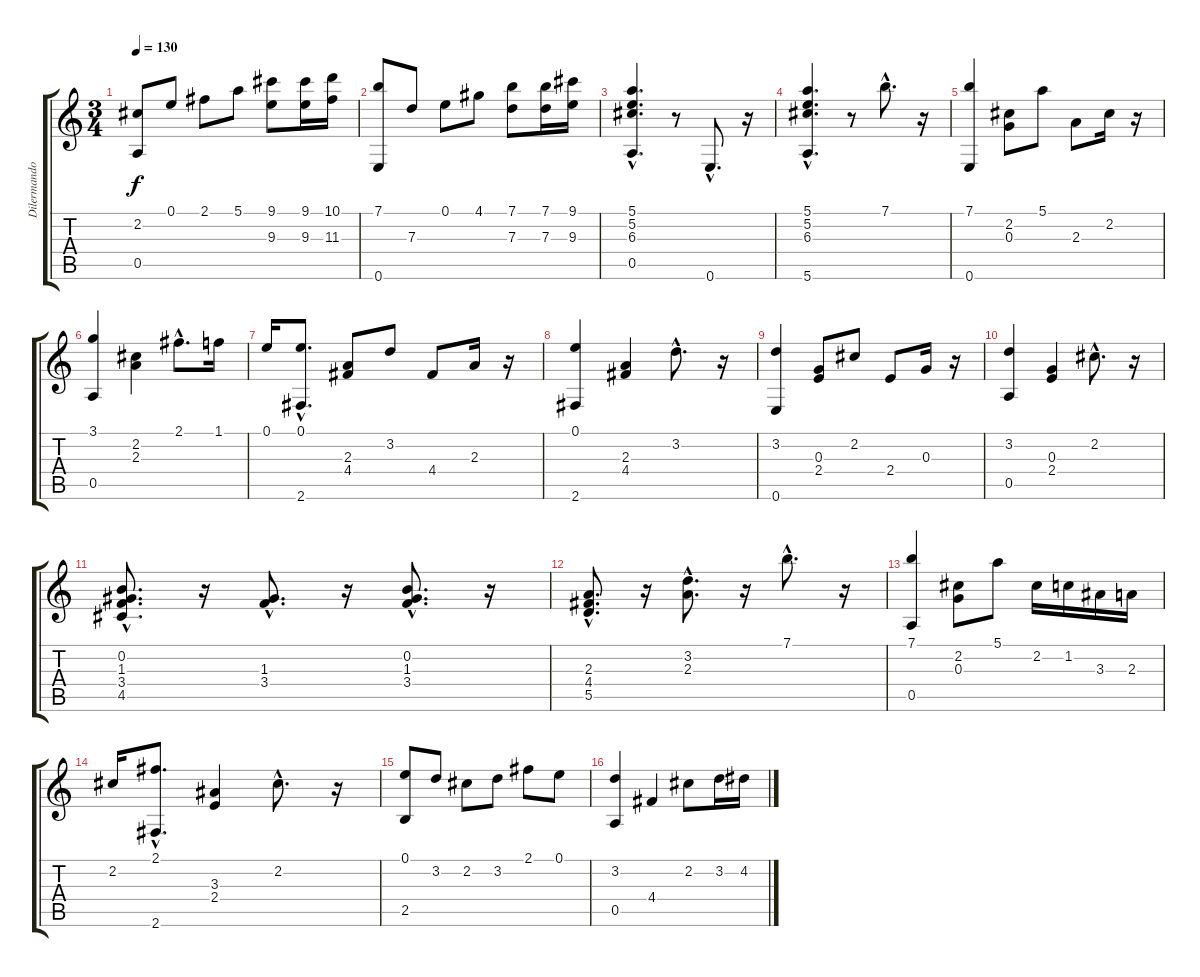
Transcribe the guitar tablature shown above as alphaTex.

\track ("Dilermando Reis" "Dilermando") {instrument acousticguitarnylon}
\staff {score tabs}
\tuning (E4 B3 G3 D3 A2 E2) {hide}
\ts (3 4)
\tempo 130
\clef g2
\ks c
(2.2 0.5).8{dy f} 0.1.8 2.1.8 5.1.8 (9.1 9.3).8 (9.1 9.3).16 (10.1 11.3).16 |
(7.1 0.6).8 7.3.8 0.1.8 4.1.8 (7.1 7.3).8 (7.1 7.3).16 (9.1 9.3).16 |
(5.1{hac} 5.2{hac} 6.3{hac} 0.5{hac}).4{d} r.8 0.6{hac}.8{d} r.16 |
(5.1{hac} 5.2{hac} 6.3{hac} 5.6{hac}).4{d} r.8 7.1{hac}.8{d} r.16 |
(7.1 0.6).4 (2.2 0.3).8 5.1.8 2.3.8 2.2.16 r.16 |
(3.1 0.5).4 (2.2 2.3).4 2.1{hac}.8{d} 1.1.16 |
0.1.16 (0.1{hac} 2.6{hac}).8{d} (2.3 4.4).8 3.2.8 4.4.8 2.3.16 r.16 |
(0.1 2.6).4 (2.3 4.4).4 3.2{hac}.8{d} r.16 |
(3.2 0.6).4 (0.3 2.4).8 2.2.8 2.4.8 0.3.16 r.16 |
(3.2 0.5).4 (0.3 2.4).4 2.2{hac}.8{d} r.16 |
(0.2{hac} 1.3{hac} 3.4{hac} 4.5{hac}).8{d} r.16 (1.3{hac} 3.4{hac}).8{d} r.16 (0.2{hac} 1.3{hac} 3.4{hac}).8{d} r.16 |
(2.3{hac} 4.4{hac} 5.5{hac}).8{d} r.16 (3.2{hac} 2.3{hac}).8{d} r.16 7.1{hac}.8{d} r.16 |
(7.1 0.5).4 (2.2 0.3).8 5.1.8 2.2.16 1.2.16 3.3.16 2.3.16 |
2.2.16 (2.1{hac} 2.6{hac}).8{d} (3.3 2.4).4 2.2{hac}.8{d} r.16 |
(0.1 2.5).8 3.2.8 2.2.8 3.2.8 2.1.8 0.1.8 |
(3.2 0.5).4 4.4.4 2.2.8 3.2.16 4.2.16
